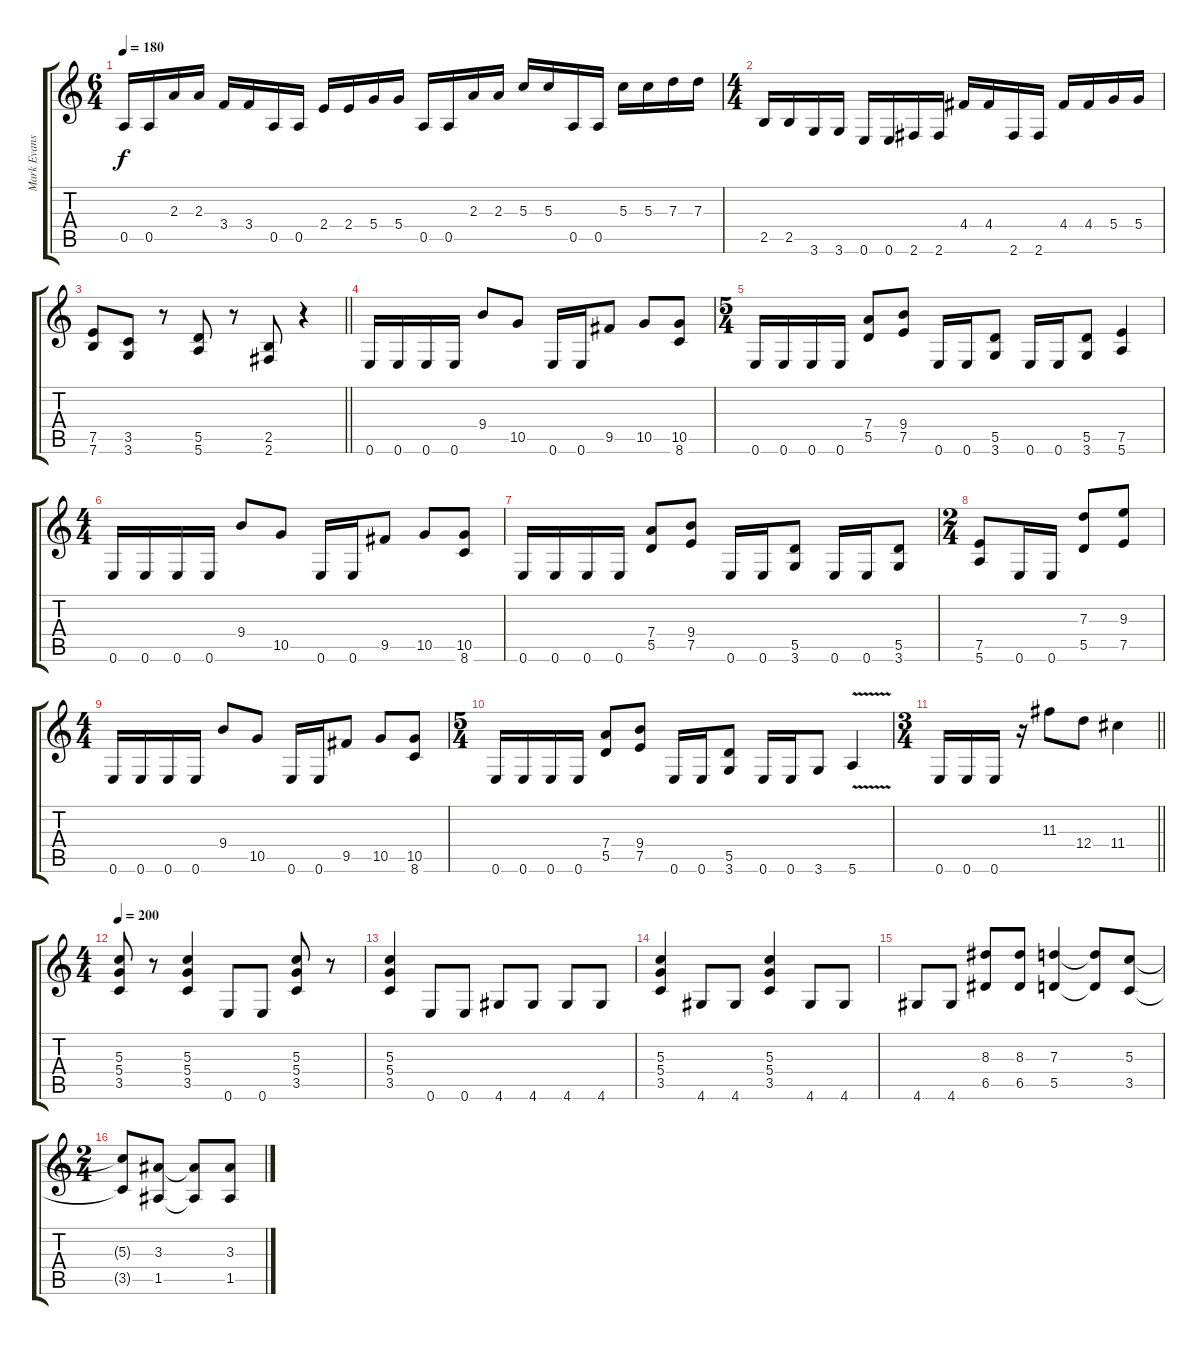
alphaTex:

\track ("Mark Evans" "Mark Evans") {instrument overdrivenguitar}
\staff {score tabs}
\tuning (E4 B3 G3 D3 A2 E2) {hide}
\ts (6 4)
\tempo 180
\clef g2
\ks c
0.5.16{dy f} 0.5.16 2.3.16 2.3.16 3.4.16 3.4.16 0.5.16 0.5.16 2.4.16 2.4.16 5.4.16 5.4.16 0.5.16 0.5.16 2.3.16 2.3.16 5.3.16 5.3.16 0.5.16 0.5.16 5.3.16 5.3.16 7.3.16 7.3.16 |
\ts (4 4)
2.5.16 2.5.16 3.6.16 3.6.16 0.6.16 0.6.16 2.6.16 2.6.16 4.4.16 4.4.16 2.6.16 2.6.16 4.4.16 4.4.16 5.4.16 5.4.16 |
\barLineRight lightlight
(7.5 7.6).8 (3.5 3.6).8 r.8 (5.5 5.6).8 r.8 (2.5 2.6).8 r.4 |
0.6.16 0.6.16 0.6.16 0.6.16 9.4.8 10.5.8 0.6.16 0.6.16 9.5.8 10.5.8 (10.5 8.6).8 |
\ts (5 4)
0.6.16 0.6.16 0.6.16 0.6.16 (7.4 5.5).8 (9.4 7.5).8 0.6.16 0.6.16 (5.5 3.6).8 0.6.16 0.6.16 (5.5 3.6).8 (7.5 5.6).4 |
\ts (4 4)
0.6.16 0.6.16 0.6.16 0.6.16 9.4.8 10.5.8 0.6.16 0.6.16 9.5.8 10.5.8 (10.5 8.6).8 |
0.6.16 0.6.16 0.6.16 0.6.16 (7.4 5.5).8 (9.4 7.5).8 0.6.16 0.6.16 (5.5 3.6).8 0.6.16 0.6.16 (5.5 3.6).8 |
\ts (2 4)
(7.5 5.6).8 0.6.16 0.6.16 (7.3 5.5).8 (9.3 7.5).8 |
\ts (4 4)
0.6.16 0.6.16 0.6.16 0.6.16 9.4.8 10.5.8 0.6.16 0.6.16 9.5.8 10.5.8 (10.5 8.6).8 |
\ts (5 4)
0.6.16 0.6.16 0.6.16 0.6.16 (7.4 5.5).8 (9.4 7.5).8 0.6.16 0.6.16 (5.5 3.6).8 0.6.16 0.6.16 3.6.8 5.6{v}.4 |
\ts (3 4)
\barLineRight lightlight
0.6.16 0.6.16 0.6.16 r.16 11.3.8 12.4.8 11.4.4 |
\ts (4 4)
\tempo 200
(5.3 5.4 3.5).8 r.8 (5.3 5.4 3.5).4 0.6.8 0.6.8 (5.3 5.4 3.5).8 r.8 |
(5.3 5.4 3.5).4 0.6.8 0.6.8 4.6.8 4.6.8 4.6.8 4.6.8 |
(5.3 5.4 3.5).4 4.6.8 4.6.8 (5.3 5.4 3.5).4 4.6.8 4.6.8 |
4.6.8 4.6.8 (8.3 6.5).8 (8.3 6.5).8 (7.3 5.5).4 (7.3{t} 5.5{t}).8 (5.3 3.5).8 |
\ts (2 4)
(5.3{t} 3.5{t}).8 (3.3 1.5).8 (3.3{t} 1.5{t}).8 (3.3 1.5).8
